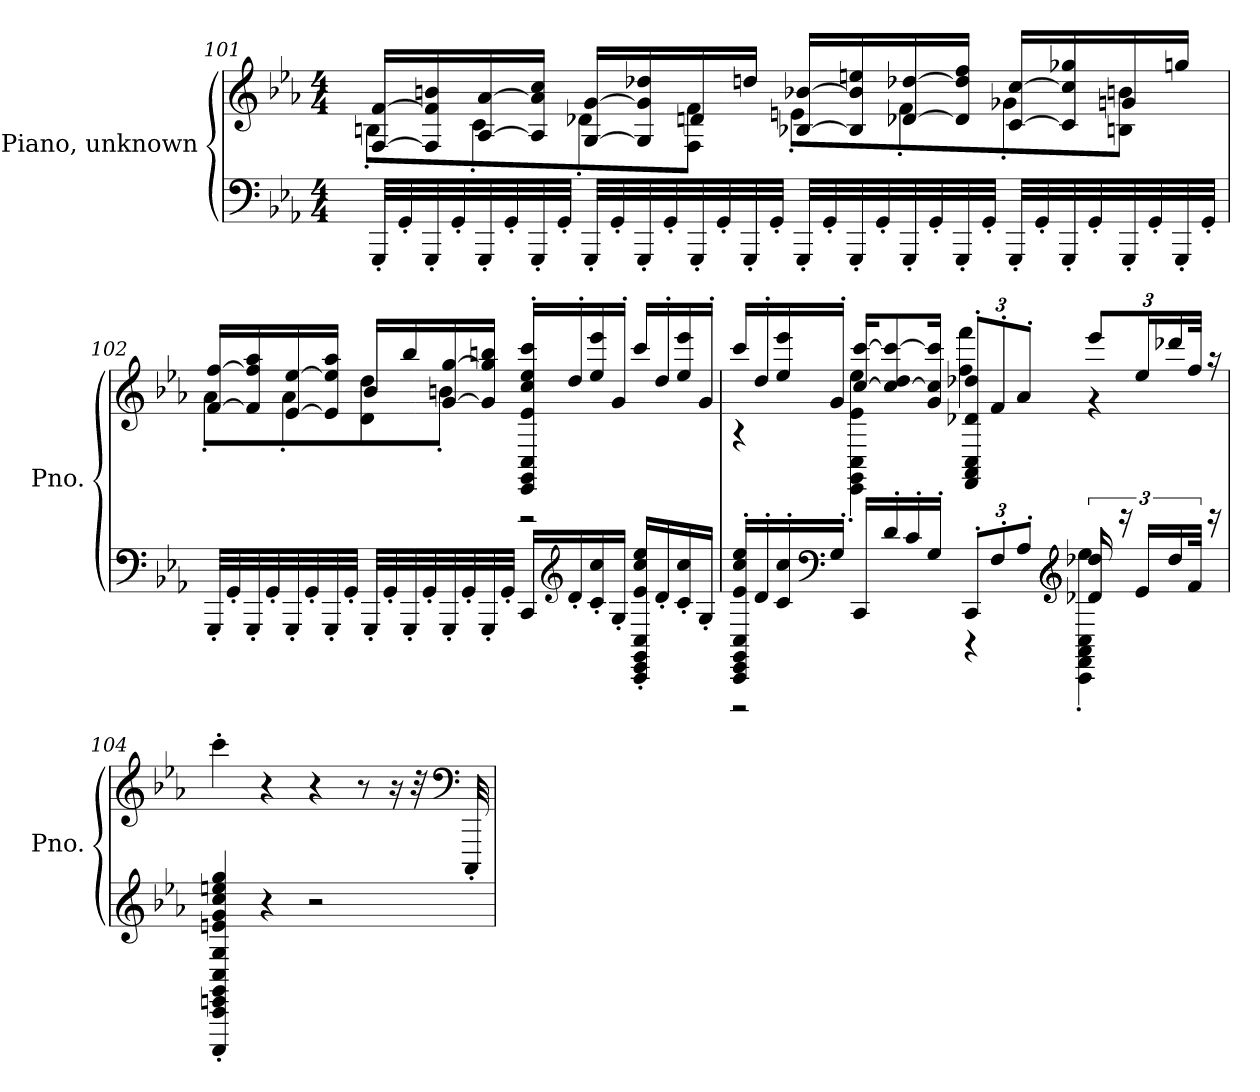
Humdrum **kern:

**kern	**kern
*part1	*part1
*staff2	*staff1
*I"Piano, unknown	*
*I'Pno.	*
!!LO:PB:g=z
*clefF4	*clefG2
*k[b-e-a-]	*k[b-e-a-]
*M4/4	*M4/4
=101	=101
*	*^
32GGG'/LLL	[16F/ [16f/LL	8Bn'\L
32GG'/	.	.
32GGG'/	16F/] 16f/] 16bn/	.
32GG'/	.	.
32GGG'/	[16A-/ [16a-/	8c'\
32GG'/	.	.
32GGG'/	16A-/] 16a-/] 16cc/JJ	.
32GG'/JJJ	.	.
32GGG'/LLL	[16G/ [16g/LL	8d-X'\
32GG'/	.	.
32GGG'/	16G/] 16g/] 16dd-X/	.
32GG'/	.	.
32GGG'/	16dn/	8F\ 8f\J
32GG'/	.	.
32GGG'/	16ddn/JJ	.
32GG'/JJJ	.	.
32GGG'/LLL	[16B-X/ [16b-X/LL	8en'\L
32GG'/	.	.
32GGG'/	16B-/] 16b-/] 16een/	.
32GG'/	.	.
32GGG'/	[16d-X/ [16dd-X/	8f'\
32GG'/	.	.
32GGG'/	16d-/] 16dd-/] 16ff/JJ	.
32GG'/JJJ	.	.
32GGG'/LLL	[16c/ [16cc/LL	8g-X'\
32GG'/	.	.
32GGG'/	16c/] 16cc/] 16gg-X/	.
32GG'/	.	.
32GGG'/	16gn/	8Bn\ 8bn\J
32GG'/	.	.
32GGG'/	16ggn/JJ	.
32GG'/JJJ	.	.
!!LO:LB:g=z	!!
=102	=102	=102
32GGG'/LLL	[16f/ [16ff/LL	8a-'\L
32GG'/	.	.
32GGG'/	16f/] 16ff/] 16aa-/	.
32GG'/	.	.
32GGG'/	[16e-/ [16ee-/	8a-'\
32GG'/	.	.
32GGG'/	16e-/] 16ee-/] 16aa-/JJ	.
32GG'/JJJ	.	.
32GGG'/LLL	16b-/LL	8d\ 8dd\
32GG'/	.	.
32GGG'/	16bb-/	.
32GG'/	.	.
32GGG'/	[16g/ [16gg/	8bn'\J
32GG'/	.	.
32GGG'/	16g/] 16gg/] 16bbn/JJ	.
32GG'/JJJ	.	.
16CC/LL	16EE-/' 16GG/' 16C/' 16e-/' 16cc/' 16ee-/' 16ccc/'LL	2r
*clefG2	*	*
16d'/	16dd'/	.
16c/' 16cc/'	16ee-/ 16eee-/	.
16G'/JJ	16g'/JJ	.
16CC/' 16EE-/' 16GG/' 16C/' 16e-/' 16cc/' 16ee-/'LL	16ccc/LL	.
16d'/	16dd'/	.
16c/' 16cc/'	16ee-/ 16eee-/	.
16G'/JJ	16g'/JJ	.
!!LO:LB:g=z	!!
=103	=103	=103
*^	*	*
16CC/' 16EE-/' 16GG/' 16C/' 16e-/' 16cc/' 16ee-/'LL	2r	16ccc/LL	4r
16d'/	.	16dd'/	.
16c/' 16cc/'	.	16ee-/ 16eee-/	.
*clefF4	*	*	*
16G'/JJ	.	16g'/JJ	.
16CC/LL	.	[16cc/ [16ccc/KL	4EE-\' 4GG\' 4C\' 4e-\' 4ee-\'
16d'/	.	8cc/_ 8dd/ 8ccc/_	.
16c'/	.	.	.
16G'/JJ	.	16g/ 16cc/] 16ccc/]Jk	.
*Xbrackettup	*	*Xbrackettup	*
12CC'/L	4r	12FF/' 12AA-/' 12C/' 12d-X/' 12dd-X/'L	4ff\ 4fff\
12F'/	.	12f'/	.
12A-'/J	.	12a-'/J	.
*clefG2	*	*	*
*brackettup	*	*	*
24d-X/ 24dd-X/	4CC\' 4FF\' 4AA-\' 4C\' 4ee-\'	12eee-/L	4r
24r	.	.	.
24e-/LL	.	24ee-/L	.
*Xbrackettup	*	*	*
24dd-/	.	24ddd-X/	.
48f/JJk	.	48ff/JJk	.
16r	.	16r	.
*v	*v	*	*
*	*v	*v
=104	=104
4CCC/' 4CC/' 4EEn/' 4GG/' 4C/' 4G/' 4en/' 4g/' 4cc/' 4een/' 4gg/'	4ccc'\
4r	4r
2r	4r
.	8r
.	16r
.	32r
*	*clefF4
.	32CCC'/
=	=
*-	*-
